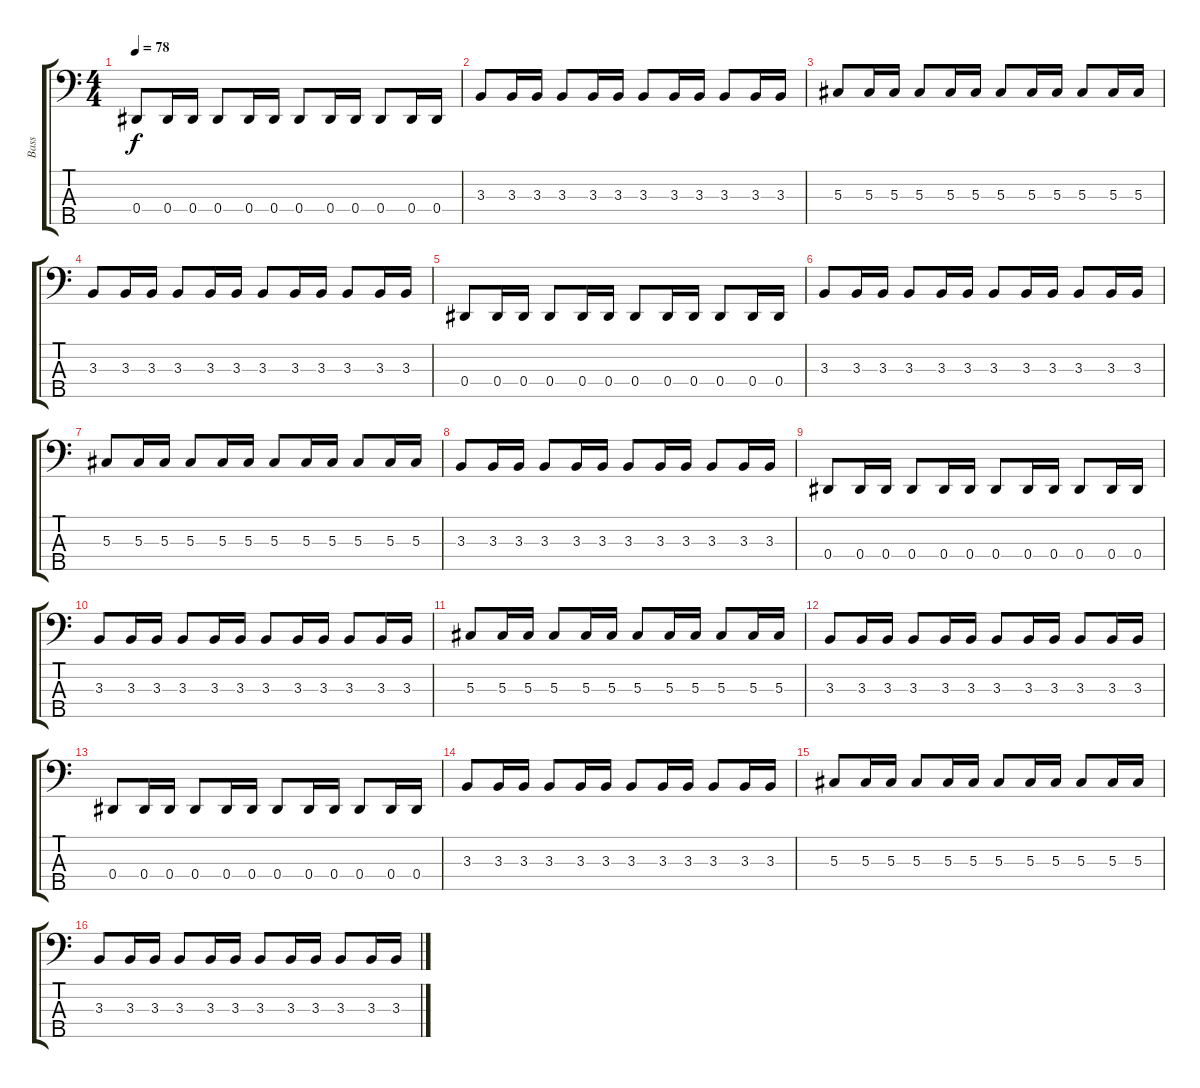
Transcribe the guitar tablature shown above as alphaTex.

\track ("Bass" "Bass") {instrument electricbassfinger}
\staff {score tabs}
\tuning (Gb2 Db2 Ab1 Eb1 Bb0) {hide}
\ts (4 4)
\tempo 78
\clef f4
\ks c
0.4.8{dy f} 0.4.16 0.4.16 0.4.8 0.4.16 0.4.16 0.4.8 0.4.16 0.4.16 0.4.8 0.4.16 0.4.16 |
3.3.8 3.3.16 3.3.16 3.3.8 3.3.16 3.3.16 3.3.8 3.3.16 3.3.16 3.3.8 3.3.16 3.3.16 |
5.3.8 5.3.16 5.3.16 5.3.8 5.3.16 5.3.16 5.3.8 5.3.16 5.3.16 5.3.8 5.3.16 5.3.16 |
3.3.8 3.3.16 3.3.16 3.3.8 3.3.16 3.3.16 3.3.8 3.3.16 3.3.16 3.3.8 3.3.16 3.3.16 |
0.4.8 0.4.16 0.4.16 0.4.8 0.4.16 0.4.16 0.4.8 0.4.16 0.4.16 0.4.8 0.4.16 0.4.16 |
3.3.8 3.3.16 3.3.16 3.3.8 3.3.16 3.3.16 3.3.8 3.3.16 3.3.16 3.3.8 3.3.16 3.3.16 |
5.3.8 5.3.16 5.3.16 5.3.8 5.3.16 5.3.16 5.3.8 5.3.16 5.3.16 5.3.8 5.3.16 5.3.16 |
3.3.8 3.3.16 3.3.16 3.3.8 3.3.16 3.3.16 3.3.8 3.3.16 3.3.16 3.3.8 3.3.16 3.3.16 |
0.4.8 0.4.16 0.4.16 0.4.8 0.4.16 0.4.16 0.4.8 0.4.16 0.4.16 0.4.8 0.4.16 0.4.16 |
3.3.8 3.3.16 3.3.16 3.3.8 3.3.16 3.3.16 3.3.8 3.3.16 3.3.16 3.3.8 3.3.16 3.3.16 |
5.3.8 5.3.16 5.3.16 5.3.8 5.3.16 5.3.16 5.3.8 5.3.16 5.3.16 5.3.8 5.3.16 5.3.16 |
3.3.8 3.3.16 3.3.16 3.3.8 3.3.16 3.3.16 3.3.8 3.3.16 3.3.16 3.3.8 3.3.16 3.3.16 |
0.4.8 0.4.16 0.4.16 0.4.8 0.4.16 0.4.16 0.4.8 0.4.16 0.4.16 0.4.8 0.4.16 0.4.16 |
3.3.8 3.3.16 3.3.16 3.3.8 3.3.16 3.3.16 3.3.8 3.3.16 3.3.16 3.3.8 3.3.16 3.3.16 |
5.3.8 5.3.16 5.3.16 5.3.8 5.3.16 5.3.16 5.3.8 5.3.16 5.3.16 5.3.8 5.3.16 5.3.16 |
3.3.8 3.3.16 3.3.16 3.3.8 3.3.16 3.3.16 3.3.8 3.3.16 3.3.16 3.3.8 3.3.16 3.3.16
